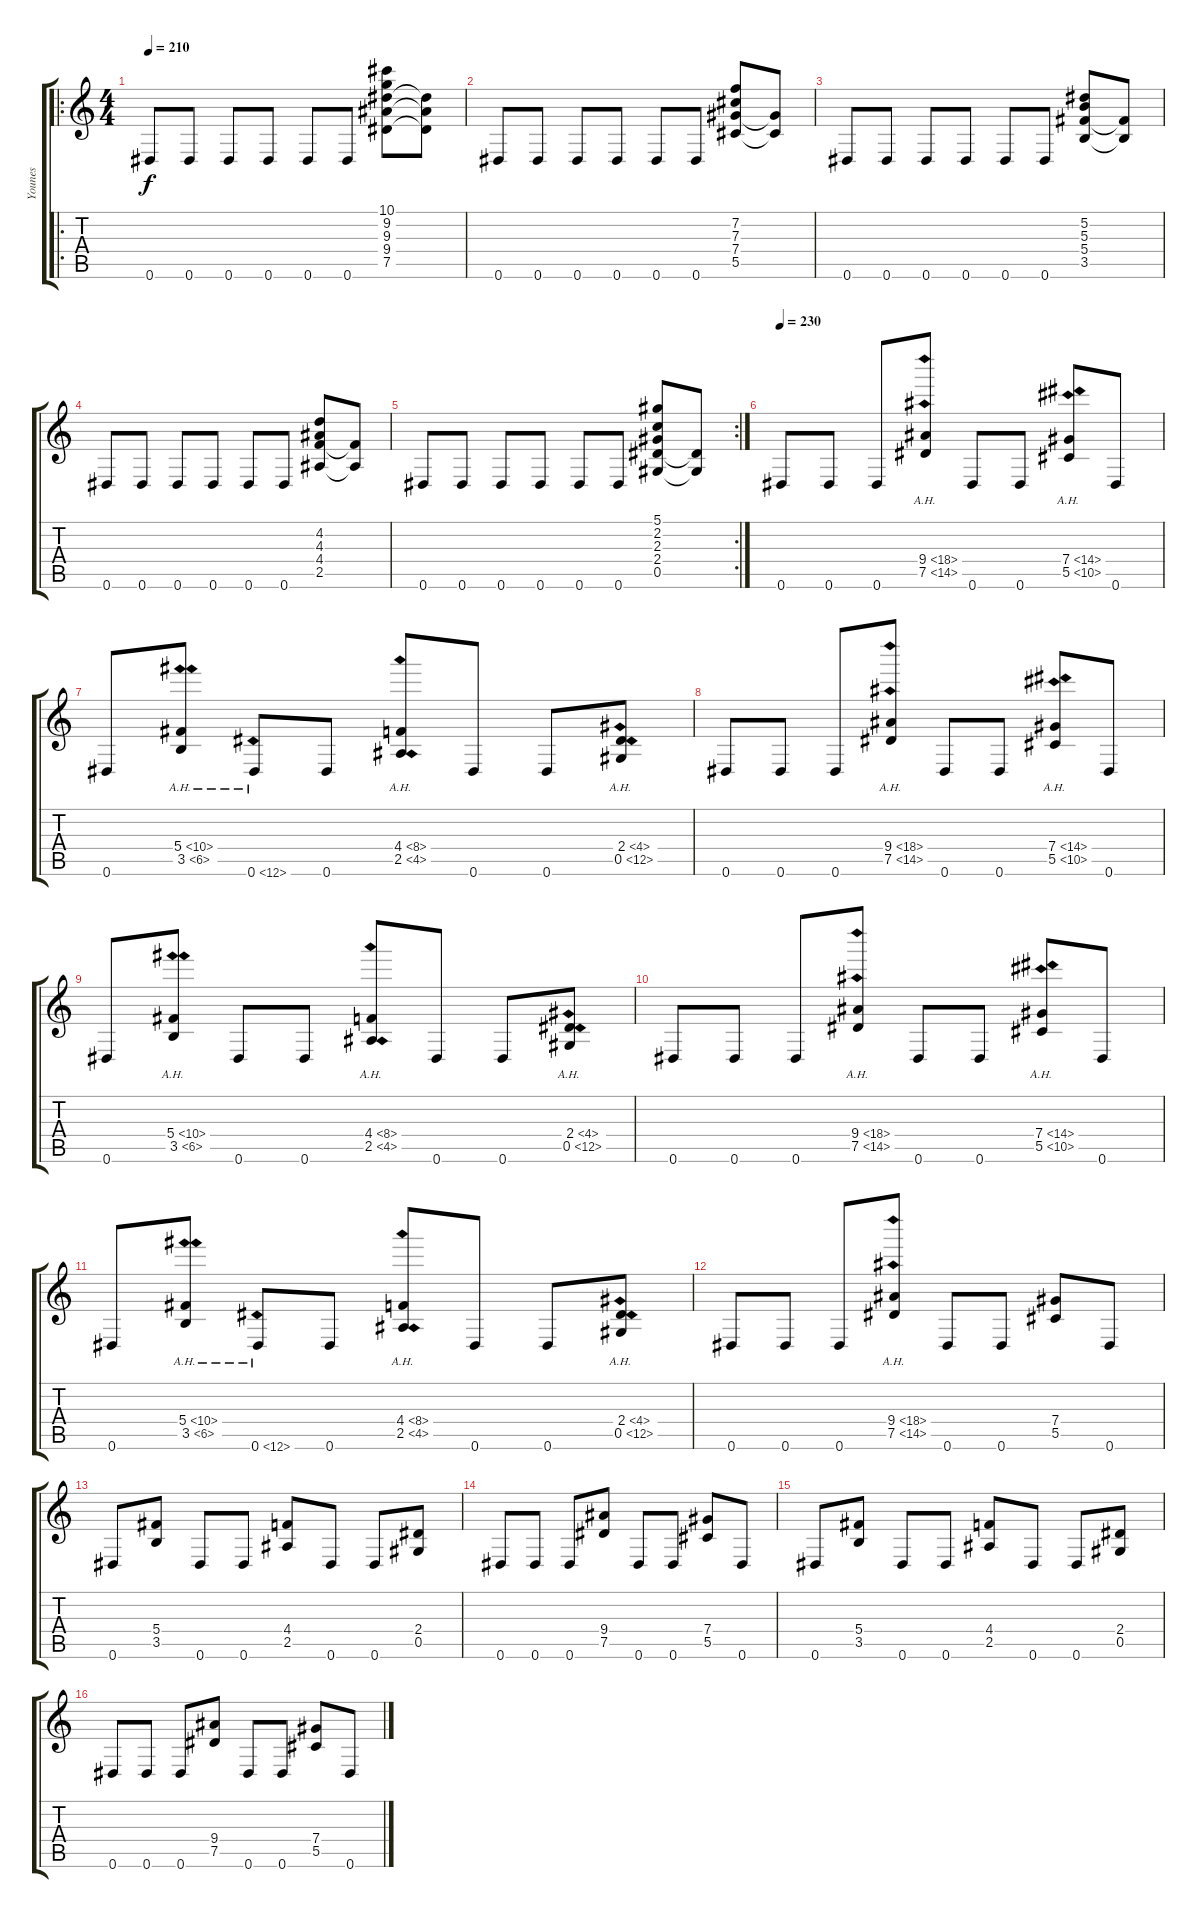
\track ("Younes" "Younes") {instrument overdrivenguitar}
\staff {score tabs}
\tuning (Eb4 Bb3 Gb3 Db3 Ab2 Eb2) {hide}
\ro
\ts (4 4)
\tempo 210
\tempo 230
\tempo 210
\clef g2
\ks c
0.6.8{dy f instrument overdrivenguitar} 0.6.8 0.6.8 0.6.8 0.6.8 0.6.8 (10.1 9.2 9.3 9.4 7.5).8 (9.3{t} 9.4{t} 7.5{t}).8 |
0.6.8 0.6.8 0.6.8 0.6.8 0.6.8 0.6.8 (7.2 7.3 7.4 5.5).8 (7.4{t} 5.5{t}).8 |
0.6.8 0.6.8 0.6.8 0.6.8 0.6.8 0.6.8 (5.2 5.3 5.4 3.5).8 (5.4{t} 3.5{t}).8 |
0.6.8 0.6.8 0.6.8 0.6.8 0.6.8 0.6.8 (4.2 4.3 4.4 2.5).8 (4.4{t} 2.5{t}).8 |
\rc 2
0.6.8 0.6.8 0.6.8 0.6.8 0.6.8 0.6.8 (5.1 2.2 2.3 2.4 0.5).8 (2.4{t} 0.5{t}).8 |
\tempo 230
0.6.8 0.6.8 0.6.8 (9.4{ah 9} 7.5{ah 7}).8 0.6.8 0.6.8 (7.4{ah 7} 5.5{ah 5}).8 0.6.8 |
0.6.8 (5.4{ah 5} 3.5{ah 3}).8 0.6{ah 12}.8 0.6.8 (4.4{ah 4} 2.5{ah 2}).8 0.6.8 0.6.8 (2.4{ah 2} 0.5{ah 12}).8 |
0.6.8 0.6.8 0.6.8 (9.4{ah 9} 7.5{ah 7}).8 0.6.8 0.6.8 (7.4{ah 7} 5.5{ah 5}).8 0.6.8 |
0.6.8 (5.4{ah 5} 3.5{ah 3}).8 0.6.8 0.6.8 (4.4{ah 4} 2.5{ah 2}).8 0.6.8 0.6.8 (2.4{ah 2} 0.5{ah 12}).8 |
0.6.8 0.6.8 0.6.8 (9.4{ah 9} 7.5{ah 7}).8 0.6.8 0.6.8 (7.4{ah 7} 5.5{ah 5}).8 0.6.8 |
0.6.8 (5.4{ah 5} 3.5{ah 3}).8 0.6{ah 12}.8 0.6.8 (4.4{ah 4} 2.5{ah 2}).8 0.6.8 0.6.8 (2.4{ah 2} 0.5{ah 12}).8 |
0.6.8 0.6.8 0.6.8 (9.4{ah 9} 7.5{ah 7}).8 0.6.8 0.6.8 (7.4 5.5).8 0.6.8 |
0.6.8 (5.4 3.5).8 0.6.8 0.6.8 (4.4 2.5).8 0.6.8 0.6.8 (2.4 0.5).8 |
0.6.8 0.6.8 0.6.8 (9.4 7.5).8 0.6.8 0.6.8 (7.4 5.5).8 0.6.8 |
0.6.8 (5.4 3.5).8 0.6.8 0.6.8 (4.4 2.5).8 0.6.8 0.6.8 (2.4 0.5).8 |
0.6.8 0.6.8 0.6.8 (9.4 7.5).8 0.6.8 0.6.8 (7.4 5.5).8 0.6.8
